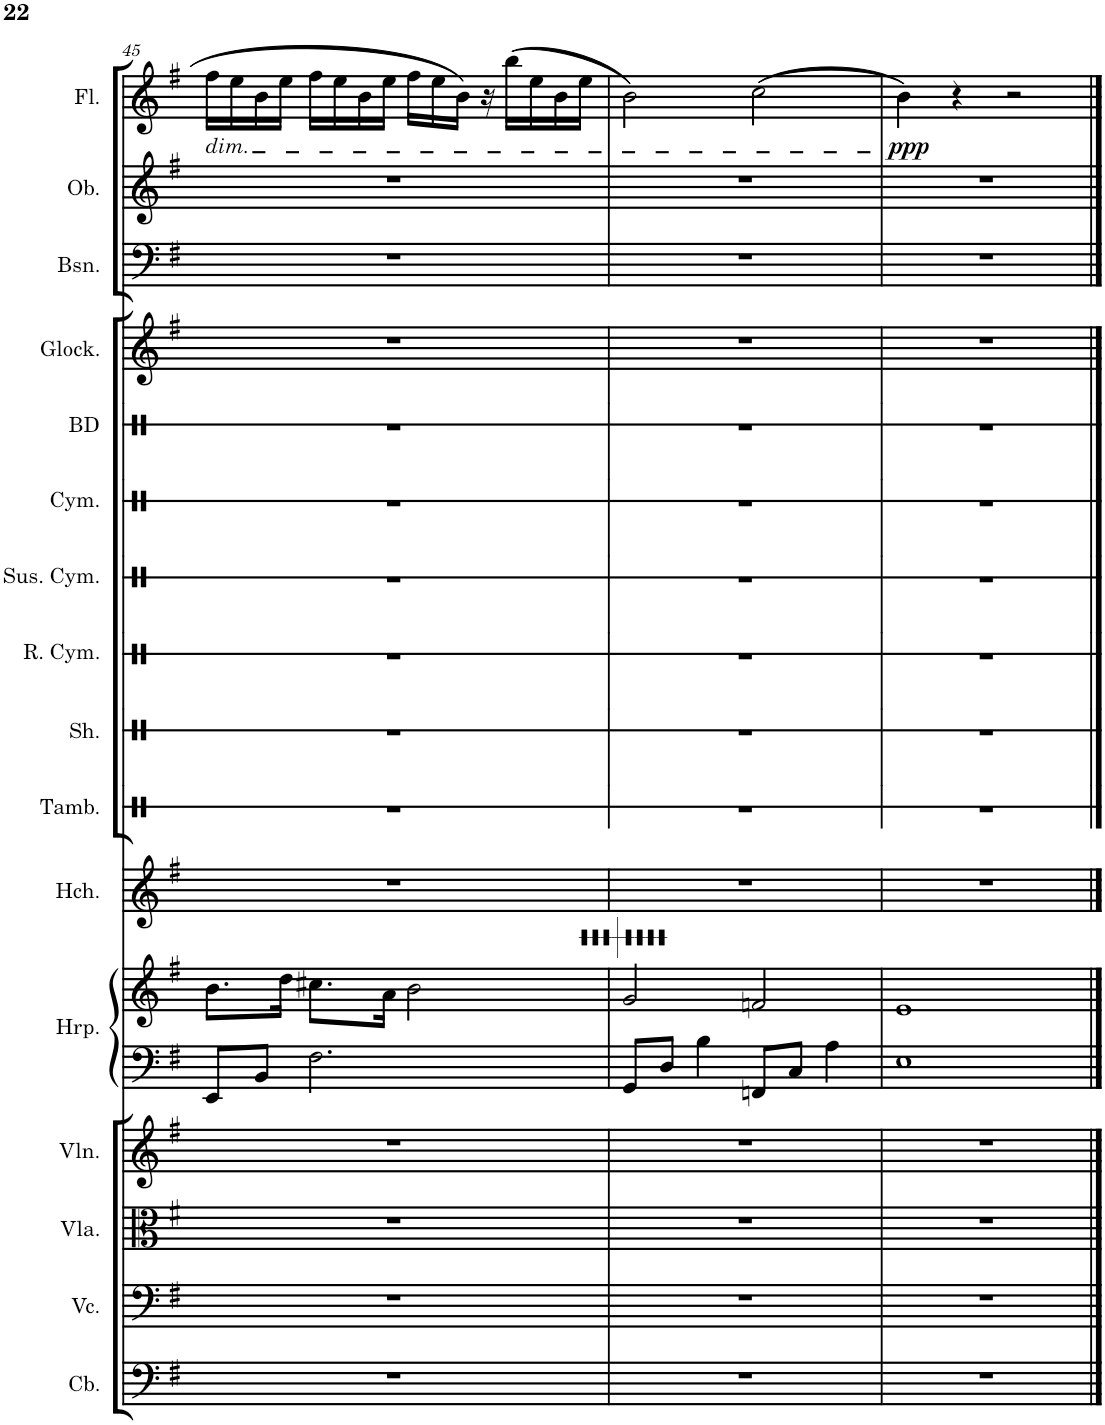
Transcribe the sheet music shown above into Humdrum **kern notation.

**kern	**kern	**kern	**kern	**kern	**kern	**kern	**kern	**kern	**kern	**kern	**kern	**kern	**kern	**kern	**kern	**kern	**dynam
*part16	*part15	*part14	*part13	*part12	*part12	*part11	*part10	*part9	*part8	*part7	*part6	*part5	*part4	*part3	*part2	*part1	*part1
*staff17	*staff16	*staff15	*staff14	*staff13	*staff12	*staff11	*staff10	*staff9	*staff8	*staff7	*staff6	*staff5	*staff4	*staff3	*staff2	*staff1	*staff1
*I"Contrabass	*I"Violoncello	*I"Viola	*I"Violin	*I"Harp	*	*I"Harpsichord	*I"Tambourine	*I"Shaker	*I"Ride Cymbal	*I"Suspended Cymbal	*I"Cymbals	*I"Bass Drum	*I"Glockenspiel	*I"Bassoon	*I"Oboe	*I"Flute	*
*I'Cb.	*I'Vc.	*I'Vla.	*I'Vln.	*I'Hrp.	*	*I'Hch.	*I'Tamb.	*I'Sh.	*I'R. Cym.	*I'Sus. Cym.	*I'Cym.	*I'BD	*I'Glock.	*I'Bsn.	*I'Ob.	*I'Fl.	*
!!LO:PB:g=z
*clefF4	*clefF4	*clefC3	*clefG2	*clefF4	*clefG2	*clefG2	*clefX	*clefX	*clefX	*clefX	*clefX	*clefX	*clefG2	*clefF4	*clefG2	*clefG2	*
*Trd7c12	*	*	*	*	*	*	*	*	*	*	*	*	*Trd-14c-24	*	*	*	*
*k[f#]	*k[f#]	*k[f#]	*k[f#]	*k[f#]	*k[f#]	*k[f#]	*k[]	*k[]	*k[]	*k[]	*k[]	*k[]	*k[f#]	*k[f#]	*k[f#]	*k[f#]	*
*M4/4	*M4/4	*M4/4	*M4/4	*M4/4	*M4/4	*M4/4	*M4/4	*M4/4	*M4/4	*M4/4	*M4/4	*M4/4	*M4/4	*M4/4	*M4/4	*M4/4	*
=45	=45	=45	=45	=45	=45	=45	=45	=45	=45	=45	=45	=45	=45	=45	=45	=45	=45
!	!	!	!	!	!	!	!	!	!	!	!	!	!	!	!	!LO:TX:b:i:t=dim.	!
1r	1r	1r	1r	8EE/L	8.b\L	1r	1r	1r	1r	1r	1r	1r	1r	1r	1r	16ff#\LL	.
.	.	.	.	.	.	.	.	.	.	.	.	.	.	.	.	16ee\	.
.	.	.	.	8BB/J	.	.	.	.	.	.	.	.	.	.	.	16b\	.
.	.	.	.	.	16dd\Jk	.	.	.	.	.	.	.	.	.	.	16ee\JJ	.
.	.	.	.	2.F#\	8.cc#X\L	.	.	.	.	.	.	.	.	.	.	16ff#\LL	.
.	.	.	.	.	.	.	.	.	.	.	.	.	.	.	.	16ee\	.
.	.	.	.	.	.	.	.	.	.	.	.	.	.	.	.	16b\	.
.	.	.	.	.	16a\Jk	.	.	.	.	.	.	.	.	.	.	16ee\JJ	.
.	.	.	.	.	2b\	.	.	.	.	.	.	.	.	.	.	16ff#\LL	.
.	.	.	.	.	.	.	.	.	.	.	.	.	.	.	.	16ee\	.
.	.	.	.	.	.	.	.	.	.	.	.	.	.	.	.	16b\JJ	.
.	.	.	.	.	.	.	.	.	.	.	.	.	.	.	.	16r	.
.	.	.	.	.	.	.	.	.	.	.	.	.	.	.	.	(16bb\LL	.
.	.	.	.	.	.	.	.	.	.	.	.	.	.	.	.	16ee\	.
.	.	.	.	.	.	.	.	.	.	.	.	.	.	.	.	16b\	.
.	.	.	.	.	.	.	.	.	.	.	.	.	.	.	.	16ee\JJ	.
=46	=46	=46	=46	=46	=46	=46	=46	=46	=46	=46	=46	=46	=46	=46	=46	=46	=46
1r	1r	1r	1r	8GG/L	2g/	1r	1r	1r	1r	1r	1r	1r	1r	1r	1r	2b\)	.
.	.	.	.	8D/J	.	.	.	.	.	.	.	.	.	.	.	.	.
.	.	.	.	4B\	.	.	.	.	.	.	.	.	.	.	.	.	.
.	.	.	.	8FFn/L	2fn/	.	.	.	.	.	.	.	.	.	.	(2cc\	.
.	.	.	.	8C/J	.	.	.	.	.	.	.	.	.	.	.	.	.
.	.	.	.	4A\	.	.	.	.	.	.	.	.	.	.	.	.	.
=47	=47	=47	=47	=47	=47	=47	=47	=47	=47	=47	=47	=47	=47	=47	=47	=47	=47
!	!	!	!	!	!	!	!	!	!	!	!	!	!	!	!	!	!LO:DY:b
1r	1r	1r	1r	1E	1e	1r	1r	1r	1r	1r	1r	1r	1r	1r	1r	4b\)	ppp
.	.	.	.	.	.	.	.	.	.	.	.	.	.	.	.	4r	.
.	.	.	.	.	.	.	.	.	.	.	.	.	.	.	.	2r	.
==	==	==	==	==	==	==	==	==	==	==	==	==	==	==	==	==	==
*-	*-	*-	*-	*-	*-	*-	*-	*-	*-	*-	*-	*-	*-	*-	*-	*-	*-
